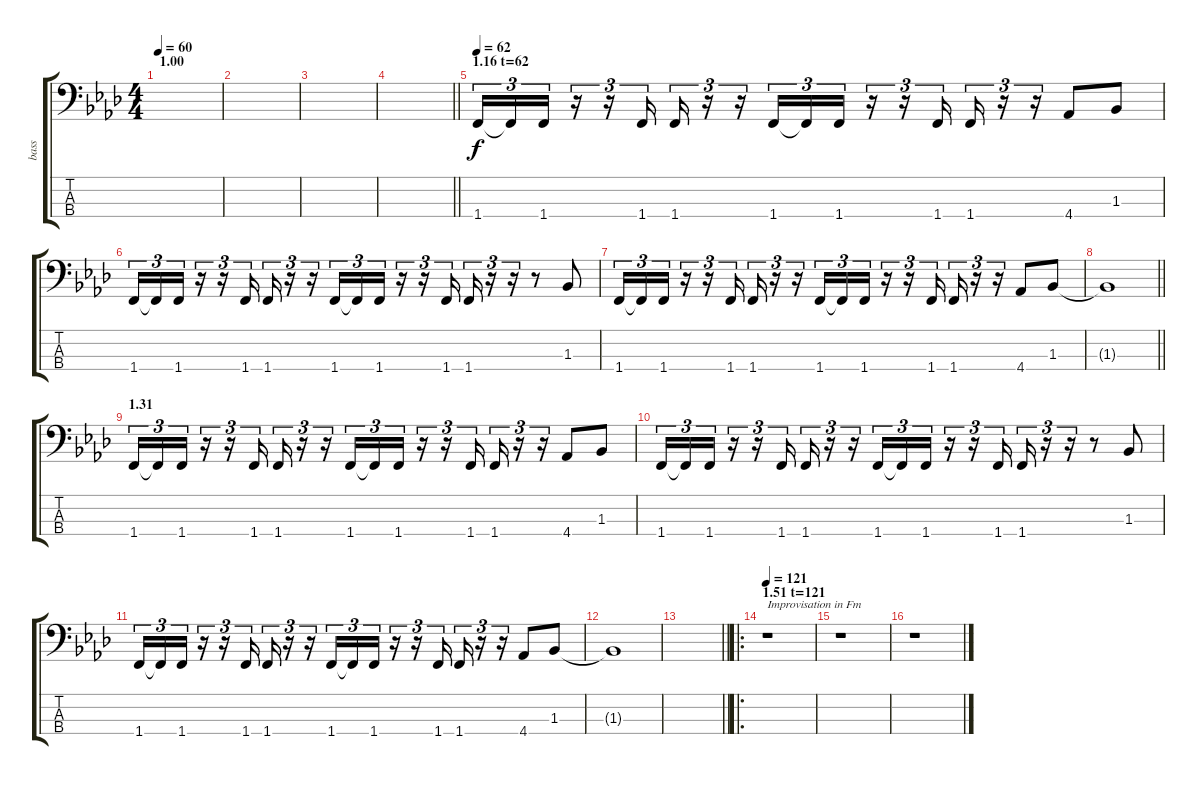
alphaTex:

\track ("bass" "bass") {instrument electricbassfinger}
\staff {score tabs}
\tuning (G2 D2 A1 E1) {hide}
\ts (4 4)
\section ("" "1.00")
\tempo 60
\clef f4
\ks fminor
|
|
|
\barLineRight lightlight
|
\section ("" "1.16 t=62")
\tempo 62
1.4.16{tu (3 2)} 1.4{t}.16{tu (3 2)} 1.4.16{tu (3 2)} r.16{tu (3 2)} r.16{tu (3 2)} 1.4.16{tu (3 2)} 1.4.16{tu (3 2)} r.16{tu (3 2)} r.16{tu (3 2)} 1.4.16{tu (3 2)} 1.4{t}.16{tu (3 2)} 1.4.16{tu (3 2)} r.16{tu (3 2)} r.16{tu (3 2)} 1.4.16{tu (3 2)} 1.4.16{tu (3 2)} r.16{tu (3 2)} r.16{tu (3 2)} 4.4.8 1.3.8 |
1.4.16{tu (3 2)} 1.4{t}.16{tu (3 2)} 1.4.16{tu (3 2)} r.16{tu (3 2)} r.16{tu (3 2)} 1.4.16{tu (3 2)} 1.4.16{tu (3 2)} r.16{tu (3 2)} r.16{tu (3 2)} 1.4.16{tu (3 2)} 1.4{t}.16{tu (3 2)} 1.4.16{tu (3 2)} r.16{tu (3 2)} r.16{tu (3 2)} 1.4.16{tu (3 2)} 1.4.16{tu (3 2)} r.16{tu (3 2)} r.16{tu (3 2)} r.8 1.3.8 |
1.4.16{tu (3 2)} 1.4{t}.16{tu (3 2)} 1.4.16{tu (3 2)} r.16{tu (3 2)} r.16{tu (3 2)} 1.4.16{tu (3 2)} 1.4.16{tu (3 2)} r.16{tu (3 2)} r.16{tu (3 2)} 1.4.16{tu (3 2)} 1.4{t}.16{tu (3 2)} 1.4.16{tu (3 2)} r.16{tu (3 2)} r.16{tu (3 2)} 1.4.16{tu (3 2)} 1.4.16{tu (3 2)} r.16{tu (3 2)} r.16{tu (3 2)} 4.4.8 1.3.8 |
\barLineRight lightlight
1.3{t}.1 |
\section ("" "1.31")
1.4.16{tu (3 2)} 1.4{t}.16{tu (3 2)} 1.4.16{tu (3 2)} r.16{tu (3 2)} r.16{tu (3 2)} 1.4.16{tu (3 2)} 1.4.16{tu (3 2)} r.16{tu (3 2)} r.16{tu (3 2)} 1.4.16{tu (3 2)} 1.4{t}.16{tu (3 2)} 1.4.16{tu (3 2)} r.16{tu (3 2)} r.16{tu (3 2)} 1.4.16{tu (3 2)} 1.4.16{tu (3 2)} r.16{tu (3 2)} r.16{tu (3 2)} 4.4.8 1.3.8 |
1.4.16{tu (3 2)} 1.4{t}.16{tu (3 2)} 1.4.16{tu (3 2)} r.16{tu (3 2)} r.16{tu (3 2)} 1.4.16{tu (3 2)} 1.4.16{tu (3 2)} r.16{tu (3 2)} r.16{tu (3 2)} 1.4.16{tu (3 2)} 1.4{t}.16{tu (3 2)} 1.4.16{tu (3 2)} r.16{tu (3 2)} r.16{tu (3 2)} 1.4.16{tu (3 2)} 1.4.16{tu (3 2)} r.16{tu (3 2)} r.16{tu (3 2)} r.8 1.3.8 |
1.4.16{tu (3 2)} 1.4{t}.16{tu (3 2)} 1.4.16{tu (3 2)} r.16{tu (3 2)} r.16{tu (3 2)} 1.4.16{tu (3 2)} 1.4.16{tu (3 2)} r.16{tu (3 2)} r.16{tu (3 2)} 1.4.16{tu (3 2)} 1.4{t}.16{tu (3 2)} 1.4.16{tu (3 2)} r.16{tu (3 2)} r.16{tu (3 2)} 1.4.16{tu (3 2)} 1.4.16{tu (3 2)} r.16{tu (3 2)} r.16{tu (3 2)} 4.4.8 1.3.8 |
1.3{t}.1 |
\barLineRight lightlight
|
\ro
\section ("" "1.51 t=121")
\tempo 121
r.1{txt "Improvisation in Fm"} |
r.1 |
r.1
